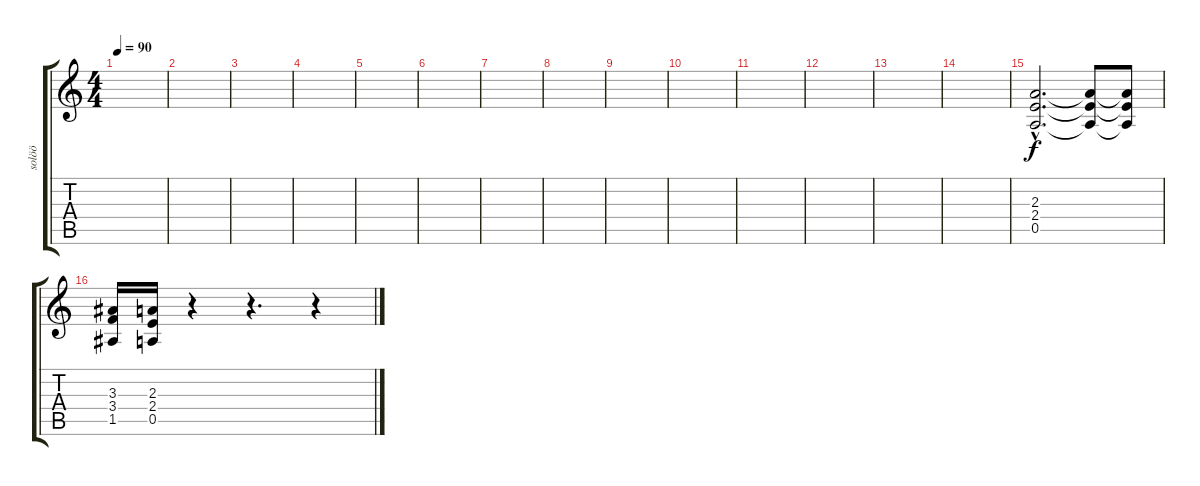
\track ("solöö" "solöö") {instrument overdrivenguitar}
\staff {score tabs}
\tuning (E4 B3 G3 D3 A2 E2) {hide}
\ts (4 4)
\tempo 90
\clef g2
\ks c
|
|
|
|
|
|
|
|
|
|
|
|
|
|
(2.3{hac} 2.4{hac} 0.5{hac}).2{d} (2.3{t} 2.4{t} 0.5{t}).8 (2.3{t} 2.4{t} 0.5{t}).8 |
(3.3 3.4 1.5).16 (2.3 2.4 0.5).16 r.4 r.4{d} r.4
